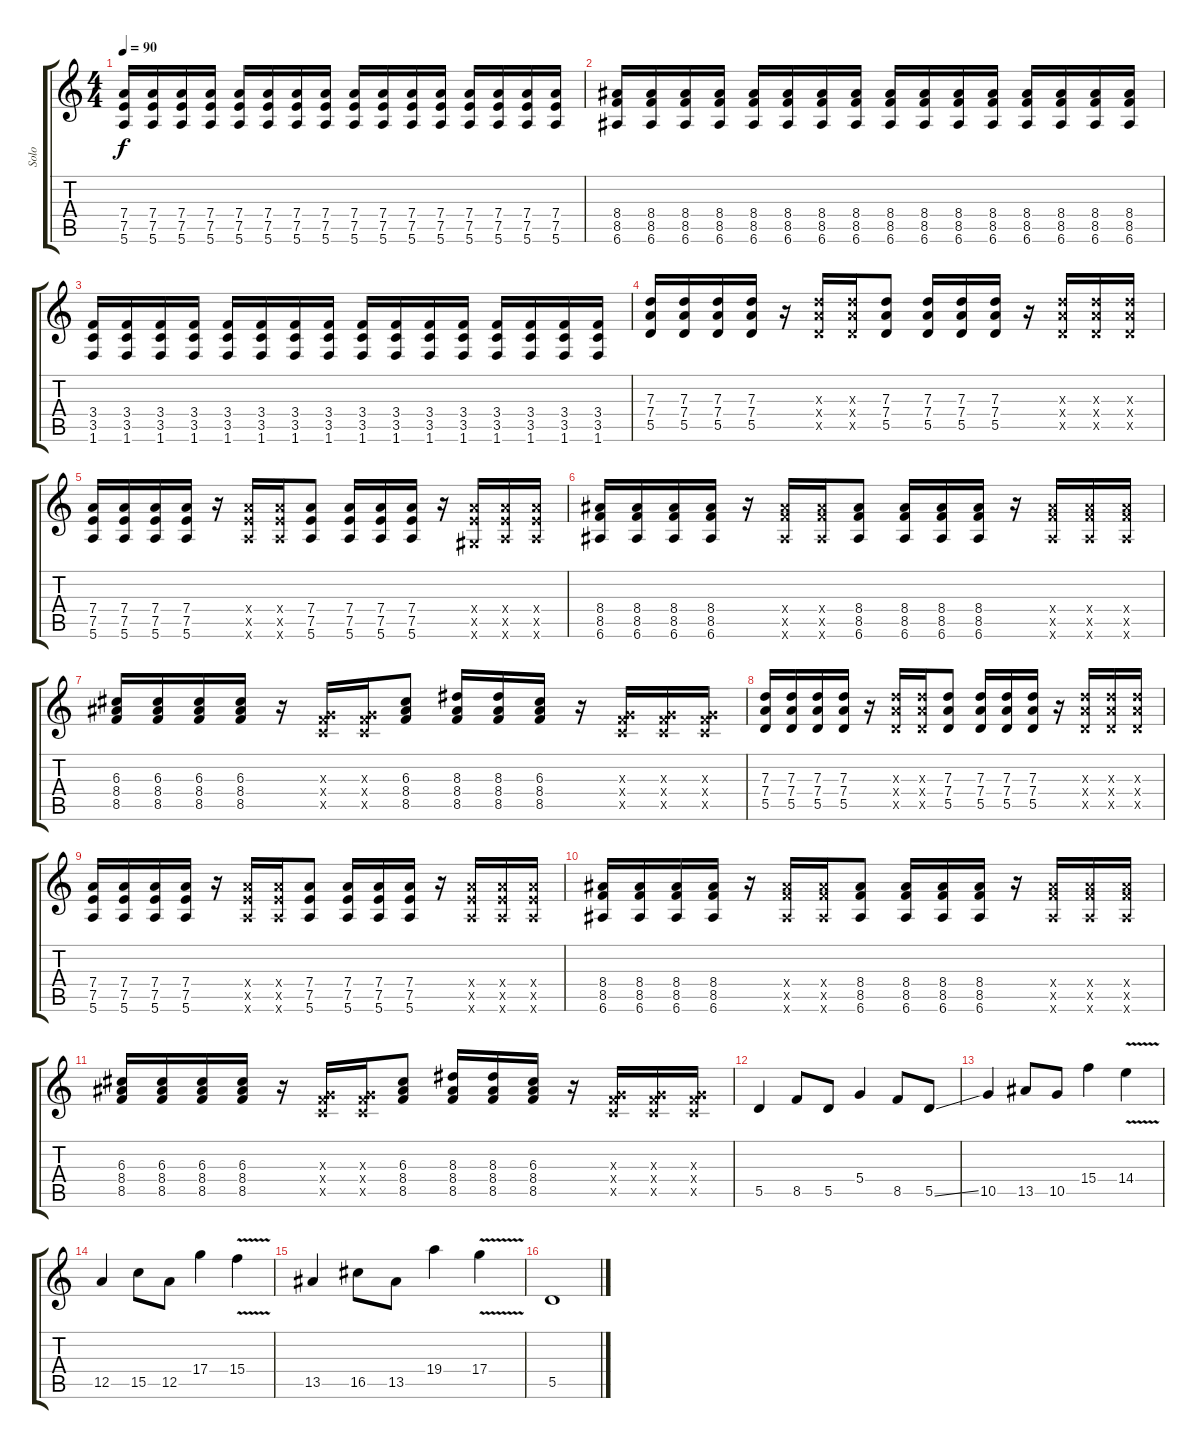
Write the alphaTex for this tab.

\track ("Solo" "Solo") {instrument overdrivenguitar}
\staff {score tabs}
\tuning (E4 B3 G3 D3 A2 E2) {hide}
\ts (4 4)
\tempo 90
\clef g2
\ks c
(7.4 7.5 5.6).16{dy f} (7.4 7.5 5.6).16 (7.4 7.5 5.6).16 (7.4 7.5 5.6).16 (7.4 7.5 5.6).16 (7.4 7.5 5.6).16 (7.4 7.5 5.6).16 (7.4 7.5 5.6).16 (7.4 7.5 5.6).16 (7.4 7.5 5.6).16 (7.4 7.5 5.6).16 (7.4 7.5 5.6).16 (7.4 7.5 5.6).16 (7.4 7.5 5.6).16 (7.4 7.5 5.6).16 (7.4 7.5 5.6).16 |
(8.4 8.5 6.6).16 (8.4 8.5 6.6).16 (8.4 8.5 6.6).16 (8.4 8.5 6.6).16 (8.4 8.5 6.6).16 (8.4 8.5 6.6).16 (8.4 8.5 6.6).16 (8.4 8.5 6.6).16 (8.4 8.5 6.6).16 (8.4 8.5 6.6).16 (8.4 8.5 6.6).16 (8.4 8.5 6.6).16 (8.4 8.5 6.6).16 (8.4 8.5 6.6).16 (8.4 8.5 6.6).16 (8.4 8.5 6.6).16 |
(3.4 3.5 1.6).16 (3.4 3.5 1.6).16 (3.4 3.5 1.6).16 (3.4 3.5 1.6).16 (3.4 3.5 1.6).16 (3.4 3.5 1.6).16 (3.4 3.5 1.6).16 (3.4 3.5 1.6).16 (3.4 3.5 1.6).16 (3.4 3.5 1.6).16 (3.4 3.5 1.6).16 (3.4 3.5 1.6).16 (3.4 3.5 1.6).16 (3.4 3.5 1.6).16 (3.4 3.5 1.6).16 (3.4 3.5 1.6).16 |
(7.3 7.4 5.5).16 (7.3 7.4 5.5).16 (7.3 7.4 5.5).16 (7.3 7.4 5.5).16 r.16 (7.3{x} 7.4{x} 5.5{x}).16 (7.3{x} 7.4{x} 5.5{x}).16 (7.3 7.4 5.5).8 (7.3 7.4 5.5).16 (7.3 7.4 5.5).16 (7.3 7.4 5.5).16 r.16 (7.3{x} 7.4{x} 5.5{x}).16 (7.3{x} 7.4{x} 5.5{x}).16 (7.3{x} 7.4{x} 5.5{x}).16 |
(7.4 7.5 5.6).16 (7.4 7.5 5.6).16 (7.4 7.5 5.6).16 (7.4 7.5 5.6).16 r.16 (7.4{x} 7.5{x} 5.6{x}).16 (7.4{x} 7.5{x} 5.6{x}).16 (7.4 7.5 5.6).8 (7.4 7.5 5.6).16 (7.4 7.5 5.6).16 (7.4 7.5 5.6).16 r.16 (7.4{x} 7.5{x} 4.6{x}).16 (7.4{x} 7.5{x} 5.6{x}).16 (7.4{x} 7.5{x} 5.6{x}).16 |
(8.4 8.5 6.6).16 (8.4 8.5 6.6).16 (8.4 8.5 6.6).16 (8.4 8.5 6.6).16 r.16 (8.4{x} 8.5{x} 6.6{x}).16 (8.4{x} 8.5{x} 6.6{x}).16 (8.4 8.5 6.6).8 (8.4 8.5 6.6).16 (8.4 8.5 6.6).16 (8.4 8.5 6.6).16 r.16 (8.4{x} 8.5{x} 6.6{x}).16 (8.4{x} 8.5{x} 6.6{x}).16 (8.4{x} 8.5{x} 6.6{x}).16 |
(6.3 8.4 8.5).16 (6.3 8.4 8.5).16 (6.3 8.4 8.5).16 (6.3 8.4 8.5).16 r.16 (0.3{x} 3.4{x} 3.5{x}).16 (0.3{x} 3.4{x} 3.5{x}).16 (6.3 8.4 8.5).8 (8.3 8.4 8.5).16 (8.3 8.4 8.5).16 (6.3 8.4 8.5).16 r.16 (0.3{x} 3.4{x} 3.5{x}).16 (0.3{x} 3.4{x} 3.5{x}).16 (0.3{x} 3.4{x} 3.5{x}).16 |
(7.3 7.4 5.5).16 (7.3 7.4 5.5).16 (7.3 7.4 5.5).16 (7.3 7.4 5.5).16 r.16 (7.3{x} 7.4{x} 5.5{x}).16 (7.3{x} 7.4{x} 5.5{x}).16 (7.3 7.4 5.5).8 (7.3 7.4 5.5).16 (7.3 7.4 5.5).16 (7.3 7.4 5.5).16 r.16 (7.3{x} 7.4{x} 5.5{x}).16 (7.3{x} 7.4{x} 5.5{x}).16 (7.3{x} 7.4{x} 5.5{x}).16 |
(7.4 7.5 5.6).16 (7.4 7.5 5.6).16 (7.4 7.5 5.6).16 (7.4 7.5 5.6).16 r.16 (7.4{x} 7.5{x} 5.6{x}).16 (7.4{x} 7.5{x} 5.6{x}).16 (7.4 7.5 5.6).8 (7.4 7.5 5.6).16 (7.4 7.5 5.6).16 (7.4 7.5 5.6).16 r.16 (7.4{x} 7.5{x} 5.6{x}).16 (7.4{x} 7.5{x} 5.6{x}).16 (7.4{x} 7.5{x} 5.6{x}).16 |
(8.4 8.5 6.6).16 (8.4 8.5 6.6).16 (8.4 8.5 6.6).16 (8.4 8.5 6.6).16 r.16 (8.4{x} 8.5{x} 6.6{x}).16 (8.4{x} 8.5{x} 6.6{x}).16 (8.4 8.5 6.6).8 (8.4 8.5 6.6).16 (8.4 8.5 6.6).16 (8.4 8.5 6.6).16 r.16 (8.4{x} 8.5{x} 6.6{x}).16 (8.4{x} 8.5{x} 6.6{x}).16 (8.4{x} 8.5{x} 6.6{x}).16 |
(6.3 8.4 8.5).16 (6.3 8.4 8.5).16 (6.3 8.4 8.5).16 (6.3 8.4 8.5).16 r.16 (0.3{x} 3.4{x} 3.5{x}).16 (0.3{x} 3.4{x} 3.5{x}).16 (6.3 8.4 8.5).8 (8.3 8.4 8.5).16 (8.3 8.4 8.5).16 (6.3 8.4 8.5).16 r.16 (0.3{x} 3.4{x} 3.5{x}).16 (0.3{x} 3.4{x} 3.5{x}).16 (0.3{x} 3.4{x} 3.5{x}).16 |
5.5.4 8.5.8 5.5.8 5.4.4 8.5.8 5.5{ss}.8 |
10.5.4 13.5.8 10.5.8 15.4.4 14.4{v}.4 |
12.5.4 15.5.8 12.5.8 17.4.4 15.4{v}.4 |
13.5.4 16.5.8 13.5.8 19.4.4 17.4{v}.4 |
5.5.1
